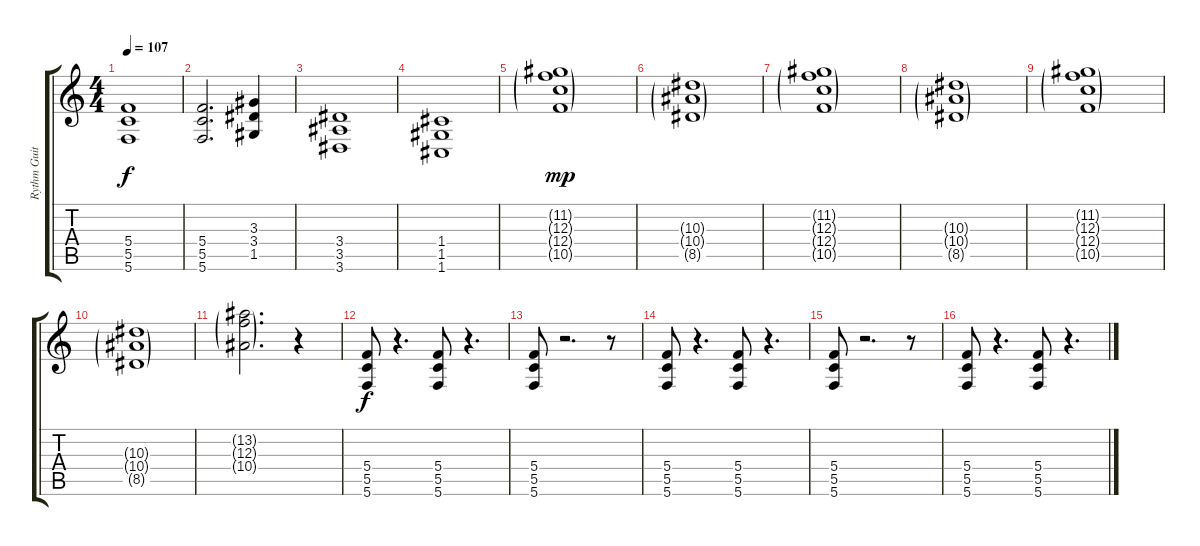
\track ("Rythm Guitar" "Rythm Guit") {instrument overdrivenguitar}
\staff {score tabs}
\tuning (D4 A3 F3 C3 G2 C2) {hide}
\ts (4 4)
\tempo 107
\clef g2
\ks c
(5.4 5.5 5.6).1{dy f} |
(5.4 5.5 5.6).2{d} (3.3 3.4 1.5).4 |
(3.4 3.5 3.6).1 |
(1.4 1.5 1.6).1 |
(11.2{g} 12.3{g} 12.4{g} 10.5{g}).1{dy mp} |
(10.3{g} 10.4{g} 8.5{g}).1 |
(11.2{g} 12.3{g} 12.4{g} 10.5{g}).1 |
(10.3{g} 10.4{g} 8.5{g}).1 |
(11.2{g} 12.3{g} 12.4{g} 10.5{g}).1 |
(10.3{g} 10.4{g} 8.5{g}).1 |
(13.2{g} 12.3{g} 10.4{g}).2{d} r.4 |
(5.4 5.5 5.6).8{dy f} r.4{d} (5.4 5.5 5.6).8 r.4{d} |
(5.4 5.5 5.6).8 r.2{d} r.8 |
(5.4 5.5 5.6).8 r.4{d} (5.4 5.5 5.6).8 r.4{d} |
(5.4 5.5 5.6).8 r.2{d} r.8 |
(5.4 5.5 5.6).8 r.4{d} (5.4 5.5 5.6).8 r.4{d}
